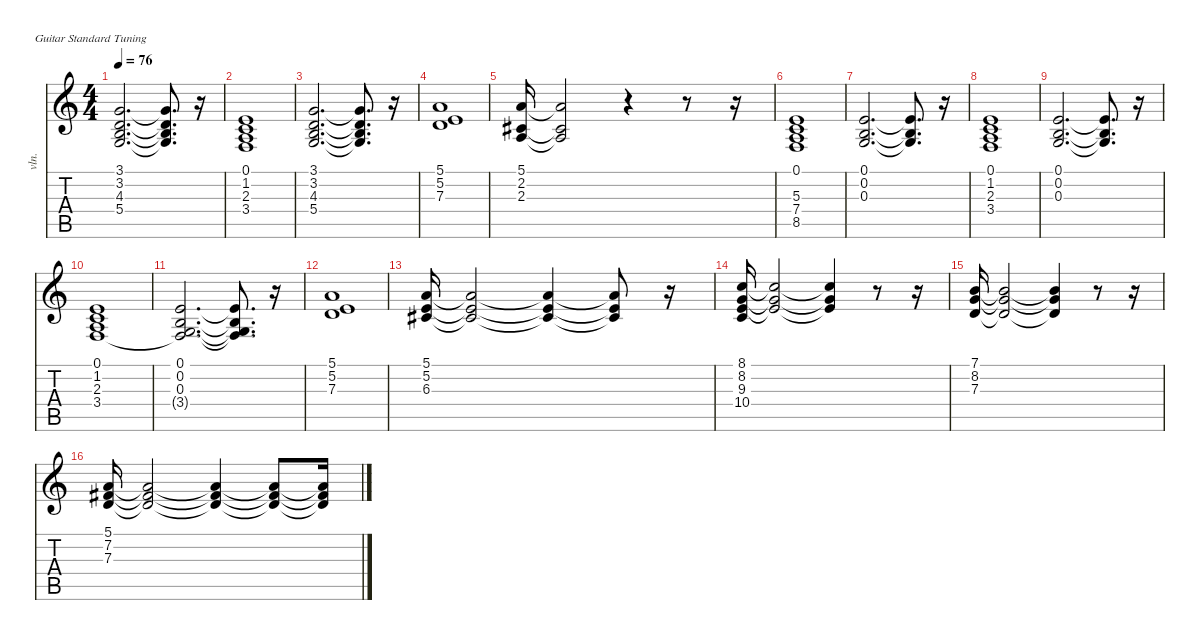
\defaultSystemsLayout 4
\hideDynamics
\bracketExtendMode nobrackets
\otherSystemsTrackNameOrientation horizontal
\track ("Strings (Rhythm)" "vln.") {instrument synthstrings2}
\staff {score tabs}
\tuning (E4 B3 G3 D3 A2 E2)
\ts (4 4)
\tempo 76
\clef g2
\ks c
(3.1 3.2 4.3 5.4).2{d dy f} (3.1{t} 3.2{t} 4.3{t} 5.4{t}).8{d} r.16 |
(0.1 1.2 2.3 3.4).1 |
(3.1 3.2 4.3 5.4).2{d} (3.1{t} 3.2{t} 4.3{t} 5.4{t}).8{d} r.16 |
(5.1 5.2 7.3).1 |
(5.1 2.2{acc #} 2.3).16 (5.1{t} 2.2{t acc #} 2.3{t}).2 r.4 r.8 r.16 |
(0.1 5.3 7.4 8.5).1 |
(0.1 0.2 0.3).2{d} (0.1{t} 0.2{t} 0.3{t}).8{d} r.16 |
(0.1 1.2 2.3 3.4).1 |
(0.1 0.2 0.3).2{d} (0.1{t} 0.2{t} 0.3{t}).8{d} r.16 |
(0.1 1.2 2.3 3.4).1 |
(0.1 0.2 0.3 3.4{t}).2{d} (0.1{t} 0.2{t} 0.3{t} 3.4{t}).8{d} r.16 |
(5.1 5.2 7.3).1 |
(5.1 5.2 6.3{acc #}).16 (5.1{t} 5.2{t} 6.3{t acc #}).2 (5.1{t} 5.2{t} 6.3{t acc #}).4 (5.1{t} 5.2{t} 6.3{t acc #}).8 r.16 |
(8.1 8.2 9.3 10.4).16 (8.1{t} 8.2{t} 9.3{t}).2 (8.1{t} 8.2{t} 9.3{t}).4 r.8 r.16 |
(7.1 8.2 7.3).16 (7.1{t} 8.2{t} 7.3{t}).2 (7.1{t} 8.2{t} 7.3{t}).4 r.8 r.16 |
(5.1 7.2{acc #} 7.3).16 (5.1{t} 7.2{t acc #} 7.3{t}).2 (5.1{t} 7.2{t acc #} 7.3{t}).4 (5.1{t} 7.2{t acc #} 7.3{t}).8 (5.1{t} 7.2{t acc #} 7.3{t}).16
